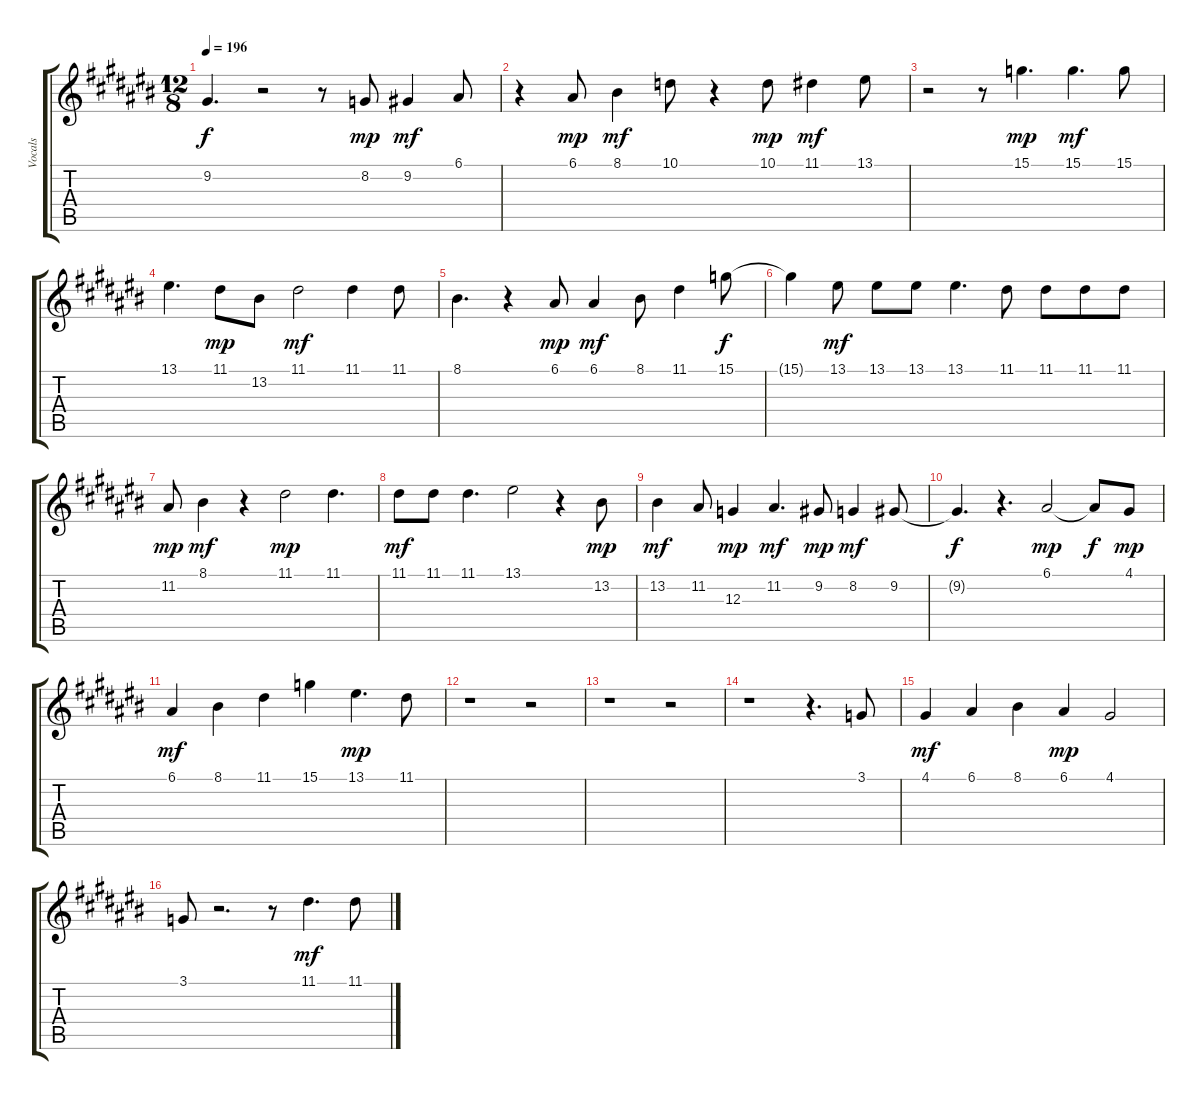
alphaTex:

\track ("Vocals" "Vocals") {instrument brightacousticpiano}
\staff {score tabs}
\tuning (E4 B3 G3 D3 A2 E2) {hide}
\ts (12 8)
\tempo 196
\clef g2
\ks c#
9.2{t}.4{d dy f} r.2 r.8 8.2.8{dy mp} 9.2.4{dy mf} 6.1.8 |
r.4 6.1.8{dy mp} 8.1.4{dy mf} 10.1.8 r.4 10.1.8{dy mp} 11.1.4{dy mf} 13.1.8 |
r.2 r.8 15.1.4{d dy mp} 15.1.4{d dy mf} 15.1.8 |
13.1.4{d} 11.1.8{dy mp} 13.2.8 11.1.2{dy mf} 11.1.4 11.1.8 |
8.1.4{d} r.4 6.1.8{dy mp} 6.1.4{dy mf} 8.1.8 11.1.4 15.1.8{dy f} |
15.1{t}.4 13.1.8{dy mf} 13.1.8 13.1.8 13.1.4{d} 11.1.8 11.1.8 11.1.8 11.1.8 |
11.2.8{dy mp} 8.1.4{dy mf} r.4 11.1.2{dy mp} 11.1.4{d} |
11.1.8{dy mf} 11.1.8 11.1.4{d} 13.1.2 r.4 13.2.8{dy mp} |
13.2.4{dy mf} 11.2.8 12.3.4{dy mp} 11.2.4{d dy mf} 9.2.8{dy mp} 8.2.4{dy mf} 9.2.8 |
9.2{t}.4{d dy f} r.4{d} 6.1.2{dy mp} 6.1{t}.8{dy f} 4.1.8{dy mp} |
6.1.4{dy mf} 8.1.4 11.1.4 15.1.4 13.1.4{d dy mp} 11.1.8 |
r.1 r.2 |
r.1 r.2 |
r.1 r.4{d} 3.1.8 |
4.1.4{dy mf} 6.1.4 8.1.4 6.1.4{dy mp} 4.1.2 |
3.1.8 r.2{d} r.8 11.1.4{d dy mf} 11.1.8
